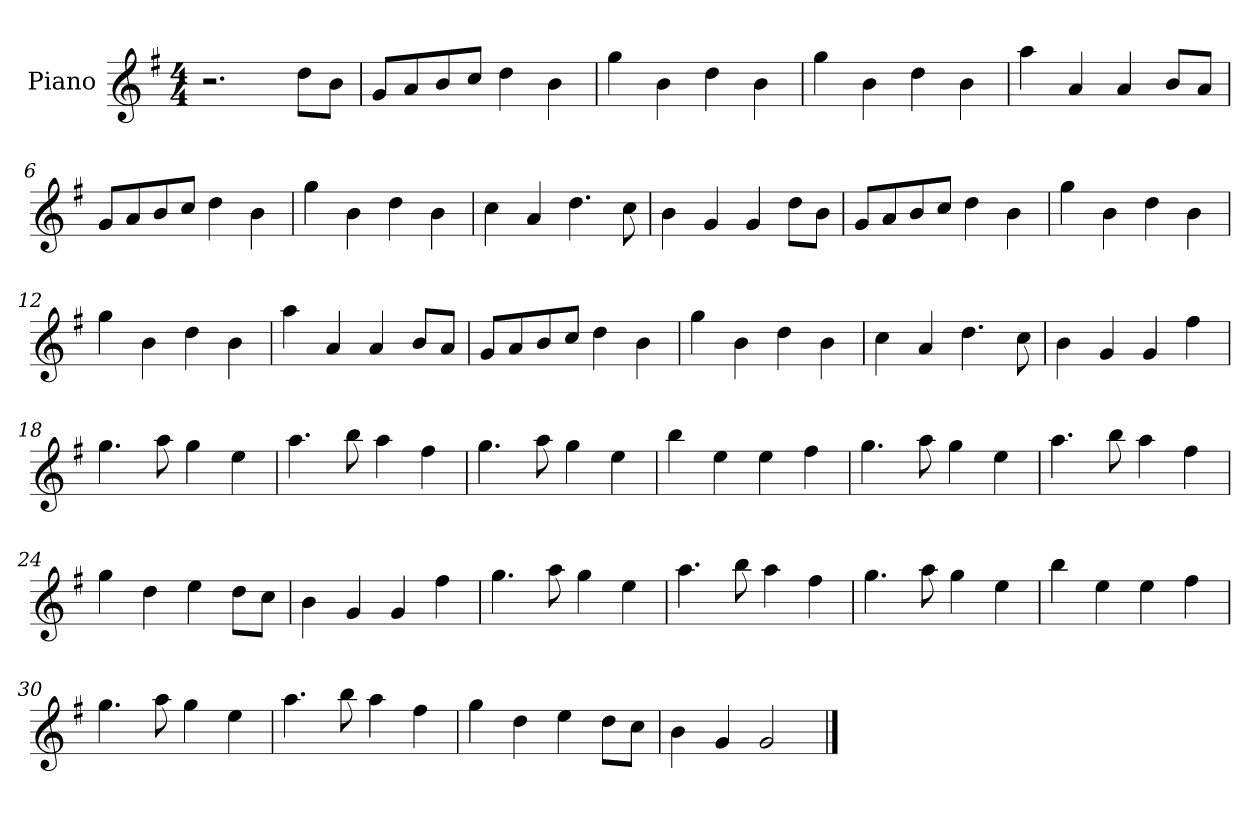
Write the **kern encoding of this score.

**kern
*part1
*staff1
*I"Piano
*I'Pno
*clefG2
*k[f#]
*M4/4
=1
2.r
8dd\L
8b\J
=2
8g/L
8a/
8b/
8cc/J
4dd\
4b\
=3
4gg\
4b\
4dd\
4b\
=4
4gg\
4b\
4dd\
4b\
=5
4aa\
4a/
4a/
8b/L
8a/J
=6
8g/L
8a/
8b/
8cc/J
4dd\
4b\
=7
4gg\
4b\
4dd\
4b\
=8
4cc\
4a/
4.dd\
8cc\
=9
4b\
4g/
4g/
8dd\L
8b\J
=10
8g/L
8a/
8b/
8cc/J
4dd\
4b\
=11
4gg\
4b\
4dd\
4b\
=12
4gg\
4b\
4dd\
4b\
=13
4aa\
4a/
4a/
8b/L
8a/J
=14
8g/L
8a/
8b/
8cc/J
4dd\
4b\
=15
4gg\
4b\
4dd\
4b\
=16
4cc\
4a/
4.dd\
8cc\
=17
4b\
4g/
4g/
4ff#\
=18
4.gg\
8aa\
4gg\
4ee\
=19
4.aa\
8bb\
4aa\
4ff#\
=20
4.gg\
8aa\
4gg\
4ee\
=21
4bb\
4ee\
4ee\
4ff#\
=22
4.gg\
8aa\
4gg\
4ee\
=23
4.aa\
8bb\
4aa\
4ff#\
=24
4gg\
4dd\
4ee\
8dd\L
8cc\J
=25
4b\
4g/
4g/
4ff#\
=26
4.gg\
8aa\
4gg\
4ee\
=27
4.aa\
8bb\
4aa\
4ff#\
=28
4.gg\
8aa\
4gg\
4ee\
=29
4bb\
4ee\
4ee\
4ff#\
=30
4.gg\
8aa\
4gg\
4ee\
=31
4.aa\
8bb\
4aa\
4ff#\
=32
4gg\
4dd\
4ee\
8dd\L
8cc\J
=33
4b\
4g/
2g/
==
*-
